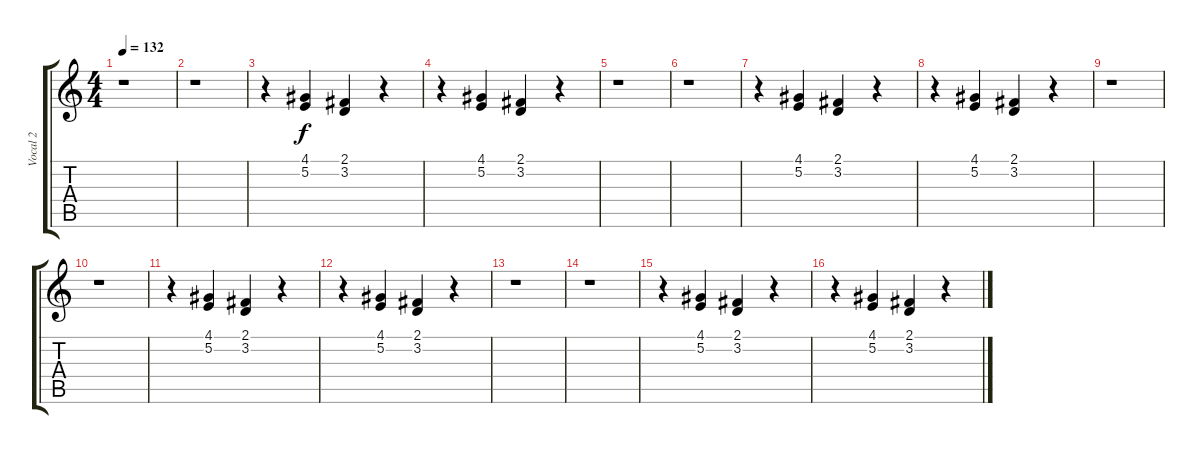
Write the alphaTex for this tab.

\track ("Vocal 2" "Vocal 2") {instrument lead2sawtooth}
\staff {score tabs}
\tuning (E4 B3 G3 D3 A2 E2) {hide}
\ts (4 4)
\tempo 132
\clef g2
\ks c
r.1{dy f} |
r.1 |
r.4 (4.1 5.2).4 (2.1 3.2).4 r.4 |
r.4 (4.1 5.2).4 (2.1 3.2).4 r.4 |
r.1 |
r.1 |
r.4 (4.1 5.2).4 (2.1 3.2).4 r.4 |
r.4 (4.1 5.2).4 (2.1 3.2).4 r.4 |
r.1 |
r.1 |
r.4 (4.1 5.2).4 (2.1 3.2).4 r.4 |
r.4 (4.1 5.2).4 (2.1 3.2).4 r.4 |
r.1 |
r.1 |
r.4 (4.1 5.2).4 (2.1 3.2).4 r.4 |
r.4 (4.1 5.2).4 (2.1 3.2).4 r.4
